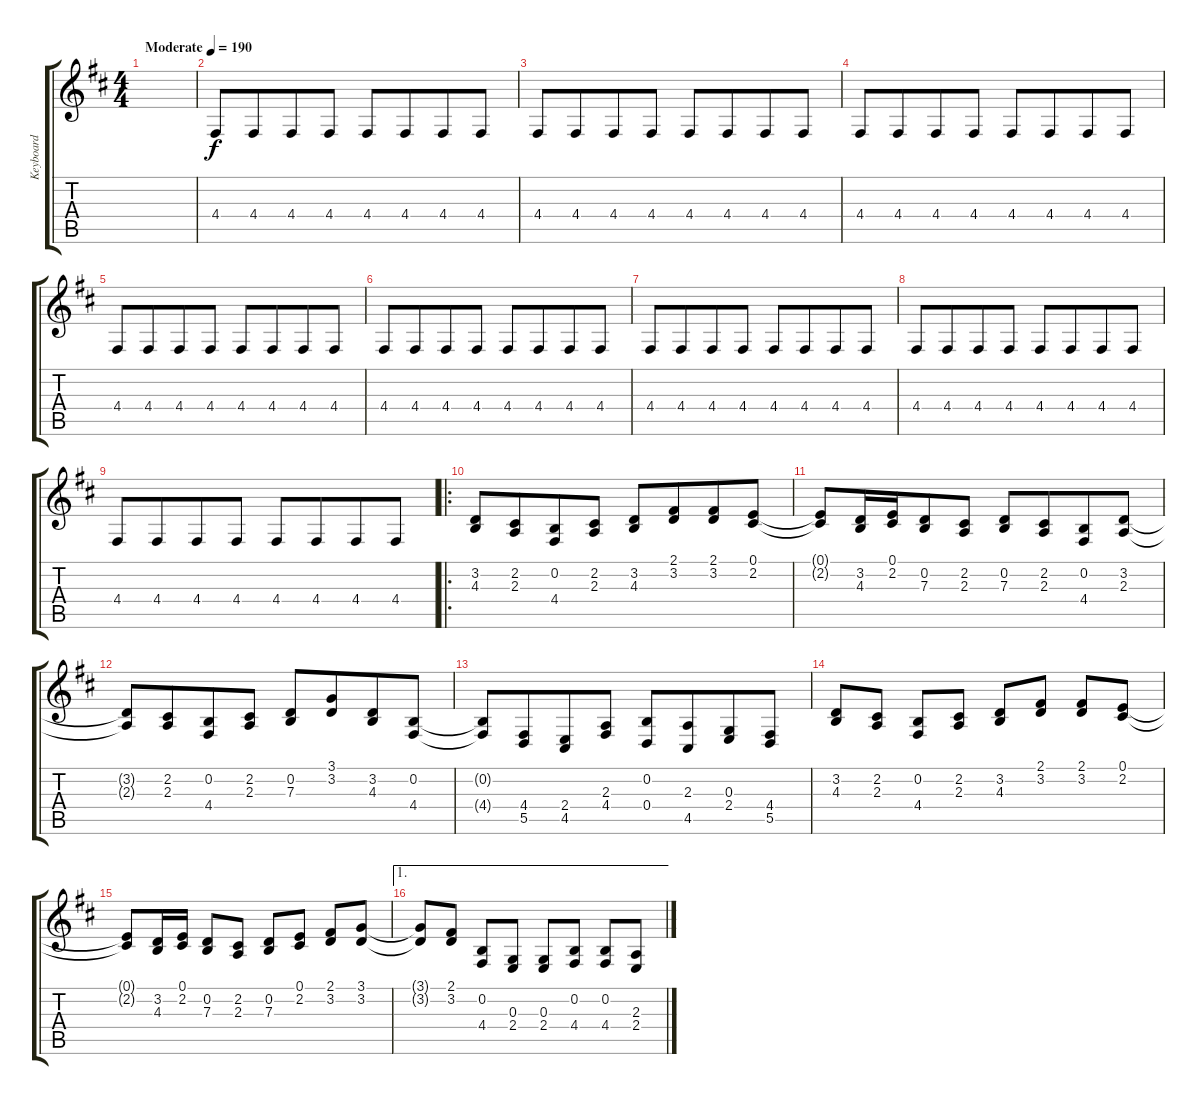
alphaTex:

\track ("Keyboard" "Keyboard") {instrument electricgrandpiano}
\staff {score tabs}
\tuning (E4 B3 G3 D3 A2 E2) {hide}
\ts (4 4)
\tempo (190 "Moderate")
\clef g2
\ks d
|
4.4.8 4.4.8{beam merge} 4.4.8 4.4.8 4.4.8 4.4.8{beam merge} 4.4.8 4.4.8 |
4.4.8 4.4.8{beam merge} 4.4.8 4.4.8 4.4.8 4.4.8{beam merge} 4.4.8 4.4.8 |
4.4.8 4.4.8{beam merge} 4.4.8 4.4.8 4.4.8 4.4.8{beam merge} 4.4.8 4.4.8 |
4.4.8 4.4.8{beam merge} 4.4.8 4.4.8 4.4.8 4.4.8{beam merge} 4.4.8 4.4.8 |
4.4.8 4.4.8{beam merge} 4.4.8 4.4.8 4.4.8 4.4.8{beam merge} 4.4.8 4.4.8 |
4.4.8 4.4.8{beam merge} 4.4.8 4.4.8 4.4.8 4.4.8{beam merge} 4.4.8 4.4.8 |
4.4.8 4.4.8{beam merge} 4.4.8 4.4.8 4.4.8 4.4.8{beam merge} 4.4.8 4.4.8 |
4.4.8 4.4.8{beam merge} 4.4.8 4.4.8 4.4.8 4.4.8{beam merge} 4.4.8 4.4.8 |
\ro
(3.2 4.3).8{beam Up} (2.2 2.3).8{beam Up beam merge} (0.2 4.4).8{beam Up} (2.2 2.3).8{beam Up} (3.2 4.3).8 (2.1 3.2).8{beam merge} (2.1 3.2).8 (0.1 2.2).8 |
(0.1{t} 2.2{t}).8 (3.2 4.3).16 (0.1 2.2).16{beam merge} (0.2 7.3).8 (2.2 2.3).8 (0.2 7.3).8{beam Up} (2.2 2.3).8{beam Up beam merge} (0.2 4.4).8{beam Up} (3.2 2.3).8{beam Up} |
(3.2{t} 2.3{t}).8{beam Up} (2.2 2.3).8{beam Up beam merge} (0.2 4.4).8{beam Up} (2.2 2.3).8{beam Up} (0.2 7.3).8 (3.1 3.2).8{beam merge} (3.2 4.3).8 (0.2 4.4).8 |
(0.2{t} 4.4{t}).8 (4.4 5.5).8{beam merge} (2.4 4.5).8 (2.3 4.4).8 (0.2 0.4).8 (2.3 4.5).8{beam merge} (0.3 2.4).8 (4.4 5.5).8 |
(3.2 4.3).8 (2.2 2.3).8 (0.2 4.4).8 (2.2 2.3).8 (3.2 4.3).8 (2.1 3.2).8 (2.1 3.2).8 (0.1 2.2).8 |
(0.1{t} 2.2{t}).8 (3.2 4.3).16 (0.1 2.2).16 (0.2 7.3).8 (2.2 2.3).8 (0.2 7.3).8 (0.1 2.2).8 (2.1 3.2).8 (3.1 3.2).8 |
\ae 1
(3.1{t} 3.2{t}).8 (2.1 3.2).8 (0.2 4.4).8 (0.3 2.4).8 (0.3 2.4).8 (0.2 4.4).8 (0.2 4.4).8 (2.3 2.4).8
